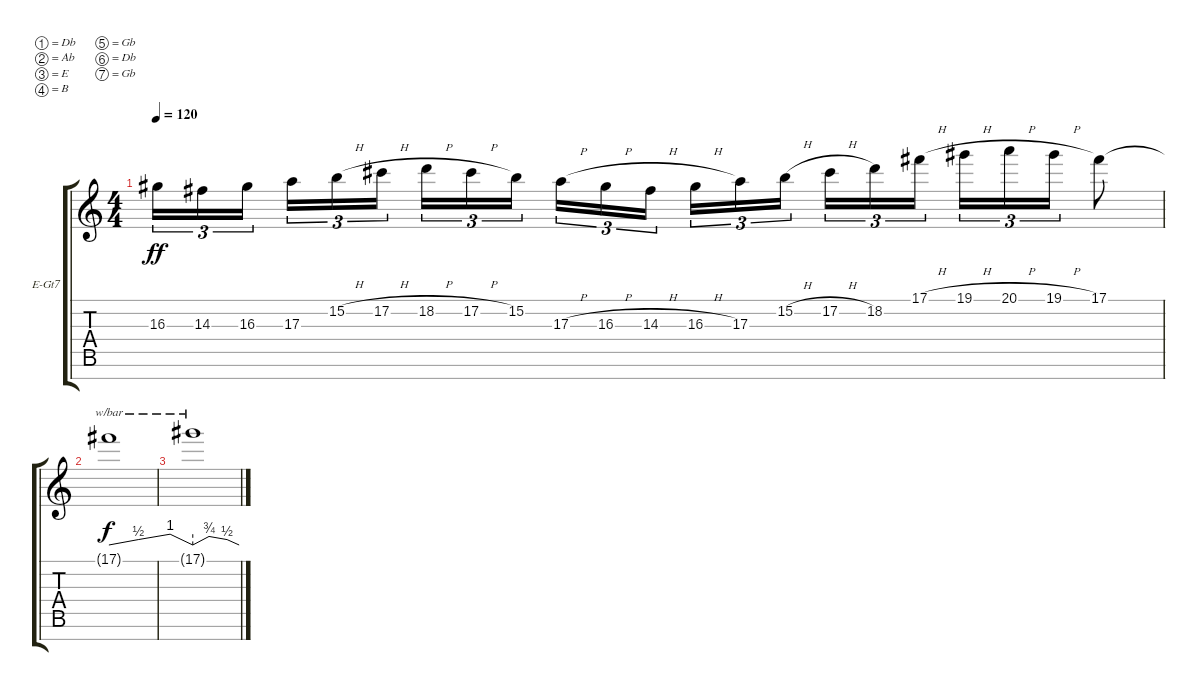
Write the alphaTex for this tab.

\defaultSystemsLayout 4
\bracketExtendMode groupsimilarinstruments
\firstSystemTrackNameOrientation horizontal
\otherSystemsTrackNameOrientation horizontal
\track ("Electric Guitar" "E-Gt7") {instrument distortionguitar}
\staff {score tabs}
\tuning (Db4 Ab3 E3 B2 Gb2 Db2 Gb1)
\ts (4 4)
\tempo 120
\clef g2
\ks c
16.3{acc #}.16{tu (3 2) dy ff beam Down} 14.3{acc #}.16{tu (3 2) beam Down} 16.3{acc #}.16{tu (3 2) beam Down} 17.3.16{tu (3 2) beam Down} 15.2{h}.16{tu (3 2) beam Down} 17.2{h acc #}.16{tu (3 2) beam Down} 18.2{h}.16{tu (3 2) beam Down} 17.2{h acc #}.16{tu (3 2) beam Down} 15.2.16{tu (3 2) beam Down} 17.3{h}.16{tu (3 2) beam Down} 16.3{h acc #}.16{tu (3 2) beam Down} 14.3{h acc #}.16{tu (3 2) beam Down} 16.3{h acc #}.16{tu (3 2) beam Down} 17.3.16{tu (3 2) beam Down} 15.2{h}.16{tu (3 2) beam Down} 17.2{h acc #}.16{tu (3 2) beam Down} 18.2.16{tu (3 2) beam Down} 17.1{h acc #}.16{tu (3 2) beam Down} 19.1{h acc #}.16{tu (3 2) beam Down} 20.1{h}.16{tu (3 2) beam Down} 19.1{h acc #}.16{tu (3 2) beam Down} 17.1{acc #}.8{beam Down} |
17.1{t acc #}.1{tbe (custom default 0 0 21 2 21 2 43.8 4 0 0 60 0) dy f beam Down} |
17.1{t}.1{tbe (custom default 0 4 21 3 21 3 44.4 2 0 0 60 0) beam Down}
